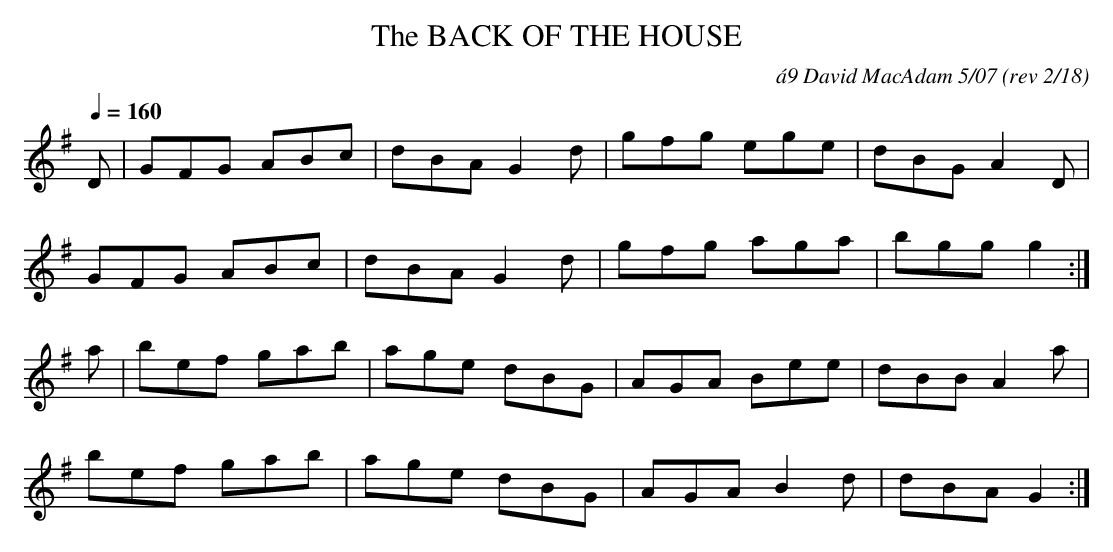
X:1
T:BACK OF THE HOUSE, The
C:\'a9 David MacAdam 5/07 (rev 2/18)
Q:1/4=160
L:1/8
K:G
D|GFG ABc|dBA G2 d|gfg ege|dBG A2D|
GFG ABc|dBA G2 d|gfg aga|bgg g2 :|
a|bef gab|age dBG|AGA Bee|dBB A2 a |
bef gab|age dBG|AGA B2 d |dBA G2 :|
